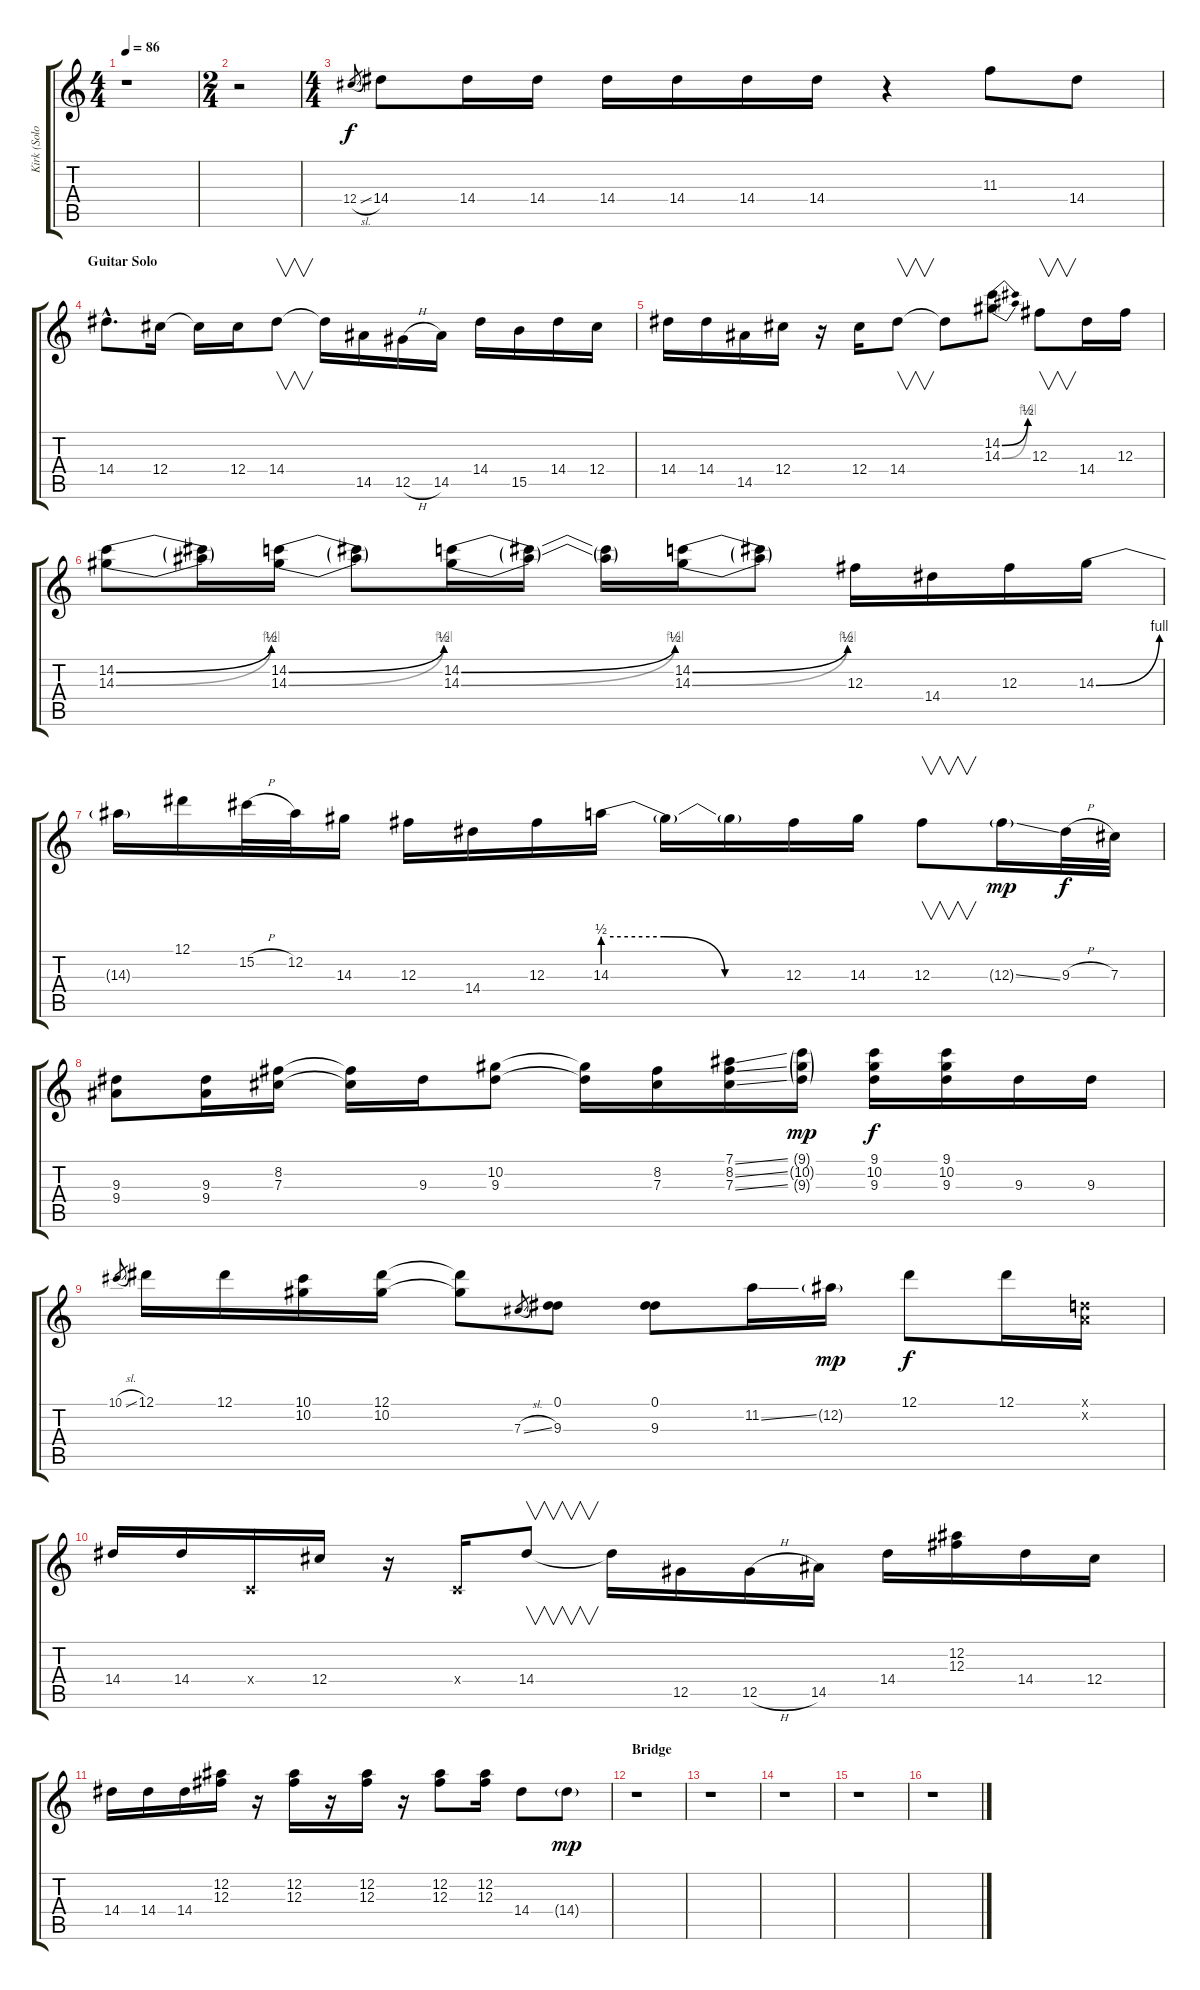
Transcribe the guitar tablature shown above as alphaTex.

\track ("Kirk (Solo)" "Kirk (Solo") {instrument overdrivenguitar}
\staff {score tabs}
\tuning (Eb4 Bb3 Gb3 Db3 Ab2 Eb2) {hide}
\ts (4 4)
\tempo 86
\clef g2
\ks c
r.1{dy f} |
\ts (2 4)
r.2 |
\ts (4 4)
12.4{sl}.8{gr} 14.4.8 14.4.16 14.4.16 14.4.16 14.4.16 14.4.16 14.4.16 r.4 11.3.8 14.4.8 |
\section ("" "Guitar Solo")
14.4{hac}.8{d} 12.4.16 12.4{t}.16 12.4.16 14.4.8{v} 14.4{t}.16 14.5.16 12.5{h}.16 14.5.16 14.4.16 15.5.16 14.4.16 12.4.16 |
14.4.16 14.4.16 14.5.16 12.4.16 r.16 12.4.16 14.4.8{v} 14.4{t}.8 (14.2{be (bend 0 0 60 2)} 14.3{be (bend 0 0 60 4)}).8 12.3.8{v} 14.4.16 12.3.16 |
(14.2{be (bend 0 0 60 2)} 14.3{be (bend 0 0 60 4)}).8 (14.2{t} 14.3{t}).16 (14.2{be (bend 0 0 60 2)} 14.3{be (bend 0 0 60 4)}).16 (14.2{t} 14.3{t}).8 (14.2{be (bend 0 0 60 2)} 14.3{be (bend 0 0 60 4)}).16 (14.2{t} 14.3{t}).16 (14.2{t} 14.3{t}).16 (14.2{be (bend 0 0 60 2)} 14.3{be (bend 0 0 60 4)}).16 (14.2{t} 14.3{t}).8 12.3.16 14.4.16 12.3.16 14.3{be (bend 0 0 60 4)}.16 |
14.3{t}.16 12.1.16 15.2{h}.32 12.2.32 14.3.16 12.3.16 14.4.16 12.3.16 14.3{be (custom 0 2 20 2 40 0 60 0)}.16 14.3{t}.16 14.3{t}.16 12.3.16 14.3.16 12.3.8{v} 12.3{ss g}.16{dy mp} 9.3{h}.32{dy f} 7.3.32 |
(9.3 9.4).8 (9.3 9.4).16 (8.2 7.3).16 (8.2{t} 7.3{t}).16 9.3.16 (10.2 9.3).8 (10.2{t} 9.3{t}).16 (8.2 7.3).16 (7.1{ss} 8.2{ss} 7.3{ss}).16 (9.1{g} 10.2{g} 9.3{g}).16{dy mp} (9.1 10.2 9.3).16{dy f} (9.1 10.2 9.3).16 9.3.16 9.3.16 |
10.1{sl}.8{gr} 12.1.16 12.1.16 (10.1 10.2).16 (12.1 10.2).16 (12.1{t} 10.2{t}).8 7.3{sl}.8{gr} (0.1 9.3).8 (0.1 9.3).8 11.2{ss}.16 12.2{g}.16{dy mp} 12.1.8{dy f} 12.1.16 (-1.1{x} -1.2{x}).16 |
14.4.16 14.4.16 -1.4{x}.16 12.4.16 r.16 -1.4{x}.16 14.4.8{v} 14.4{t}.16 12.5.16 12.5{h}.16 14.5.16 14.4.16 (12.2 12.3).16 14.4.16 12.4.16 |
14.4.16 14.4.16 14.4.16 (12.2 12.3).16 r.16 (12.2 12.3).16 r.16 (12.2 12.3).16 r.16 (12.2 12.3).8 (12.2 12.3).16 14.4.8 14.4{g}.8{dy mp} |
\section ("" "Bridge")
r.1 |
r.1 |
r.1 |
r.1 |
r.1
